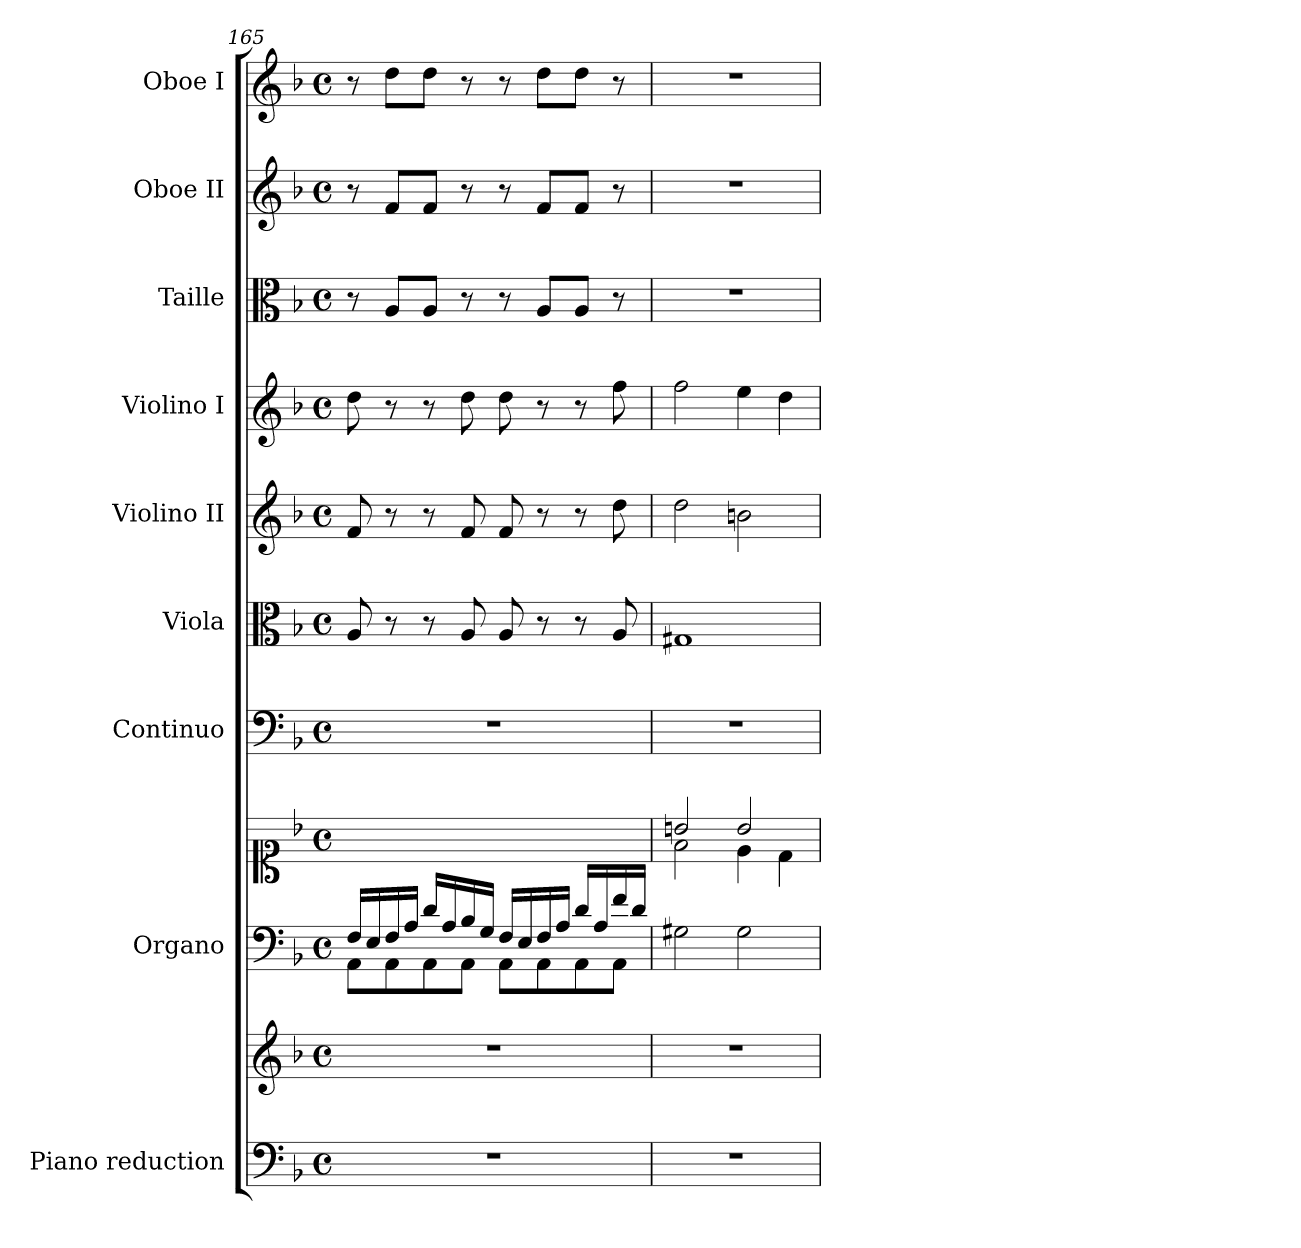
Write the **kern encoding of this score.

**kern	**kern	**kern	**kern	**kern	**kern	**kern	**kern	**kern	**kern	**kern
*part9	*part9	*part8	*part8	*part7	*part6	*part5	*part4	*part3	*part2	*part1
*staff11	*staff10	*staff9	*staff8	*staff7	*staff6	*staff5	*staff4	*staff3	*staff2	*staff1
*I"Piano reduction	*	*I"Organo	*	*I"Continuo	*I"Viola	*I"Violino II	*I"Violino I	*I"Taille	*I"Oboe II	*I"Oboe I
*I'Pno	*	*	*	*	*I'Vla	*I'Vln	*I'Vln	*	*I'Ob	*I'Ob
*clefF4	*clefG2	*clefF4	*clefC1	*clefF4	*clefC3	*clefG2	*clefG2	*clefC3	*clefG2	*clefG2
*k[b-]	*k[b-]	*k[b-]	*k[b-]	*k[b-]	*k[b-]	*k[b-]	*k[b-]	*k[b-]	*k[b-]	*k[b-]
*M4/4	*M4/4	*M4/4	*M4/4	*M4/4	*M4/4	*M4/4	*M4/4	*M4/4	*M4/4	*M4/4
*met(c)	*met(c)	*met(c)	*met(c)	*met(c)	*met(c)	*met(c)	*met(c)	*met(c)	*met(c)	*met(c)
=165	=165	=165	=165	=165	=165	=165	=165	=165	=165	=165
*	*	*^	*	*	*	*	*	*	*	*
1r	1r	16F/LL	8AA\L	1ryy	1r	8A/	8f/	8dd\	8r	8r	8r
.	.	16E/	.	.	.	.	.	.	.	.	.
.	.	16F/	8AA\	.	.	8r	8r	8r	8A/L	8f/L	8dd\L
.	.	16A/JJ	.	.	.	.	.	.	.	.	.
.	.	16d/LL	8AA\	.	.	8r	8r	8r	8A/J	8f/J	8dd\J
.	.	16A/	.	.	.	.	.	.	.	.	.
.	.	16B-/	8AA\J	.	.	8A/	8f/	8dd\	8r	8r	8r
.	.	16G/JJ	.	.	.	.	.	.	.	.	.
.	.	16F/LL	8AA\L	.	.	8A/	8f/	8dd\	8r	8r	8r
.	.	16E/	.	.	.	.	.	.	.	.	.
.	.	16F/	8AA\	.	.	8r	8r	8r	8A/L	8f/L	8dd\L
.	.	16A/JJ	.	.	.	.	.	.	.	.	.
.	.	16d/LL	8AA\	.	.	8r	8r	8r	8A/J	8f/J	8dd\J
.	.	16A/	.	.	.	.	.	.	.	.	.
.	.	16f/	8AA\J	.	.	8A/	8dd\	8ff\	8r	8r	8r
.	.	16d/JJ	.	.	.	.	.	.	.	.	.
*	*	*v	*v	*	*	*	*	*	*	*	*
=166	=166	=166	=166	=166	=166	=166	=166	=166	=166	=166
*	*	*	*^	*	*	*	*	*	*	*
1r	1r	2G#X\	2bn/	2f\	1r	1G#X	2dd\	2ff\	1r	1r	1r
.	.	2G#\	2b/	4e\	.	.	2bn\	4ee\	.	.	.
.	.	.	.	4d\	.	.	.	4dd\	.	.	.
*	*	*	*v	*v	*	*	*	*	*	*	*
=	=	=	=	=	=	=	=	=	=	=
*-	*-	*-	*-	*-	*-	*-	*-	*-	*-	*-
